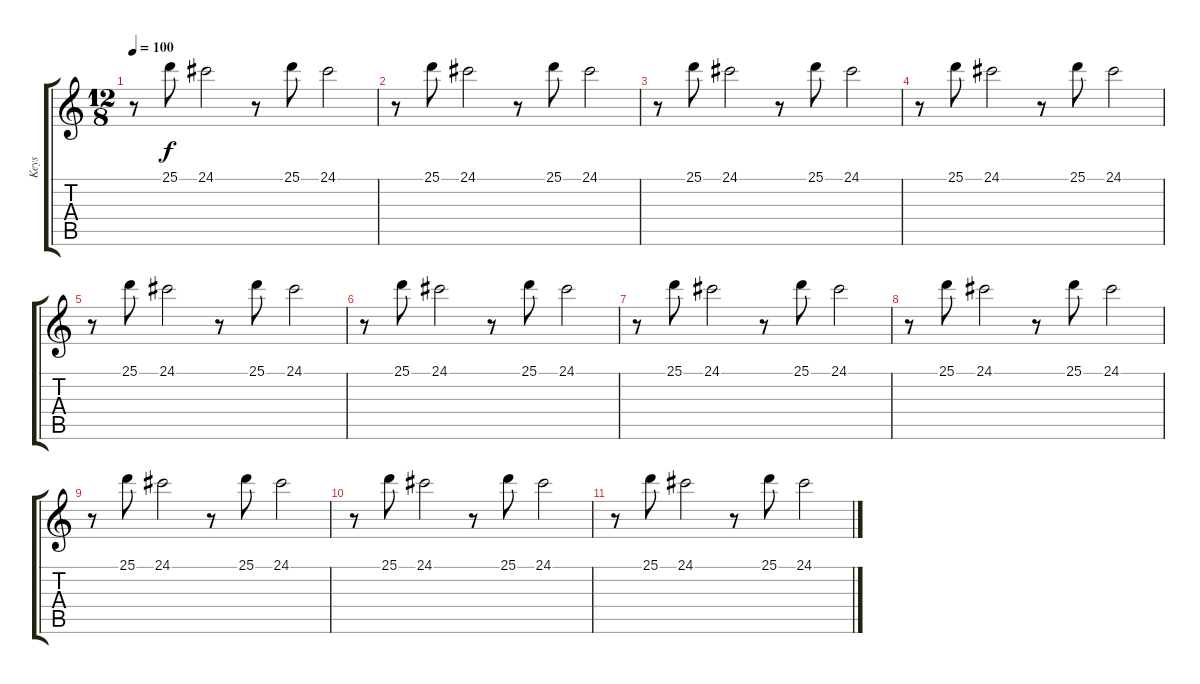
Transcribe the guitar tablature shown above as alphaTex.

\track ("Keys" "Keys") {instrument pad2warm}
\staff {score tabs}
\tuning (Db4 Ab3 E3 B2 Gb2 B1) {hide}
\ts (12 8)
\tempo 100
\clef g2
\ks c
r.8{dy f} 25.1.8{volume 10} 24.1.2 r.8 25.1.8 24.1.2 |
r.8 25.1.8{volume 10} 24.1.2 r.8 25.1.8 24.1.2 |
r.8 25.1.8{volume 10} 24.1.2 r.8 25.1.8 24.1.2 |
r.8 25.1.8{volume 10} 24.1.2 r.8 25.1.8 24.1.2 |
r.8 25.1.8{volume 10} 24.1.2 r.8 25.1.8 24.1.2 |
r.8 25.1.8{volume 10} 24.1.2 r.8 25.1.8 24.1.2 |
r.8 25.1.8{volume 10} 24.1.2 r.8 25.1.8 24.1.2 |
r.8 25.1.8{volume 10} 24.1.2 r.8 25.1.8 24.1.2 |
r.8 25.1.8{volume 10} 24.1.2 r.8 25.1.8 24.1.2 |
r.8 25.1.8{volume 10} 24.1.2 r.8 25.1.8 24.1.2 |
r.8 25.1.8{volume 10} 24.1.2 r.8 25.1.8 24.1.2
